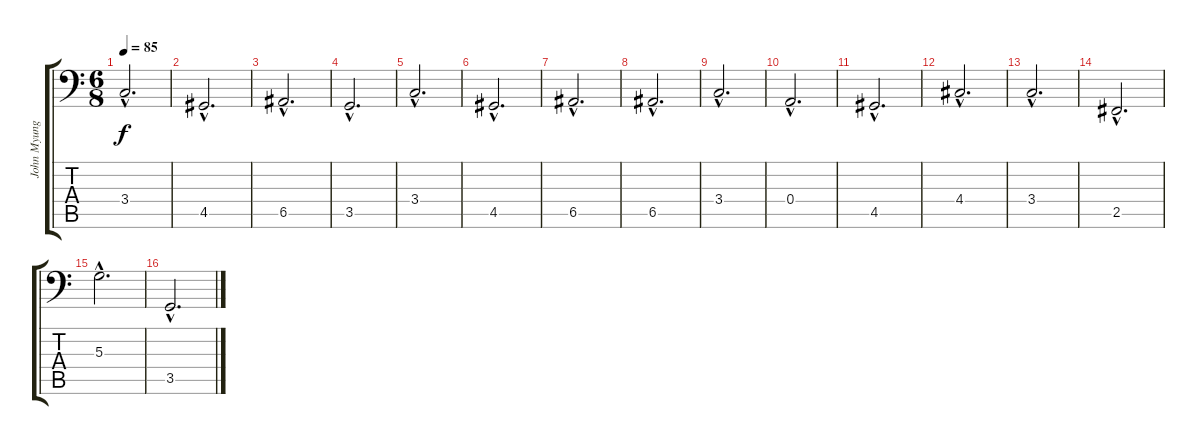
\track ("John Myung" "John Myung") {instrument electricbassfinger}
\staff {score tabs}
\tuning (C3 G2 D2 A1 E1 B0) {hide}
\ts (6 8)
\tempo 85
\clef f4
\ks c
3.4{hac}.2{d dy f} |
4.5{hac}.2{d} |
6.5{hac}.2{d} |
3.5{hac}.2{d} |
3.4{hac}.2{d} |
4.5{hac}.2{d} |
6.5{hac}.2{d} |
6.5{hac}.2{d} |
3.4{hac}.2{d} |
0.4{hac}.2{d} |
4.5{hac}.2{d} |
4.4{hac}.2{d} |
3.4{hac}.2{d} |
2.5{hac}.2{d} |
5.3{hac}.2{d} |
3.5{hac}.2{d}
